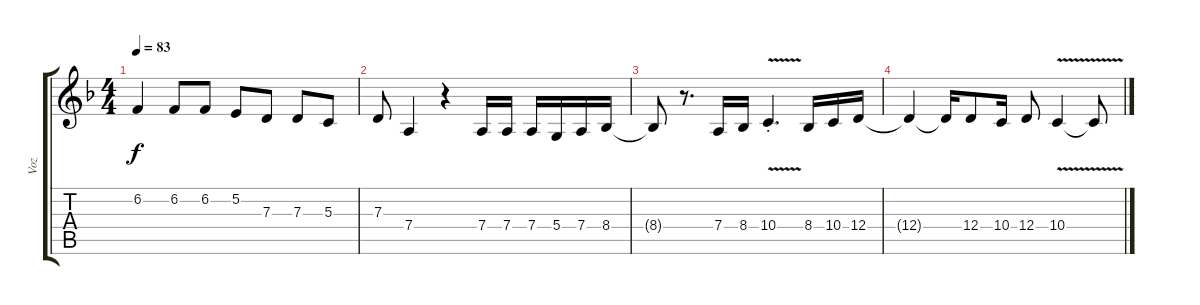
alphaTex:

\track ("Voz" "Voz") {instrument tenorsax}
\staff {score tabs}
\tuning (E4 B3 G3 D3 A2 E2) {hide}
\ts (4 4)
\tempo 83
\clef g2
\ks dminor
6.2{t}.4{dy f} 6.2.8 6.2.8 5.2.8 7.3.8 7.3.8 5.3.8 |
7.3.8 7.4.4 r.4 7.4.16 7.4.16 7.4.16 5.4.16 7.4.16 8.4.16 |
8.4{t}.8 r.8{d} 7.4.16 8.4.16 10.4{v st}.4{d} 8.4.16 10.4.16 12.4.16 |
12.4{t}.4 12.4{t}.16 12.4.8 10.4.16 12.4.8 10.4{v}.4 10.4{t}.8
